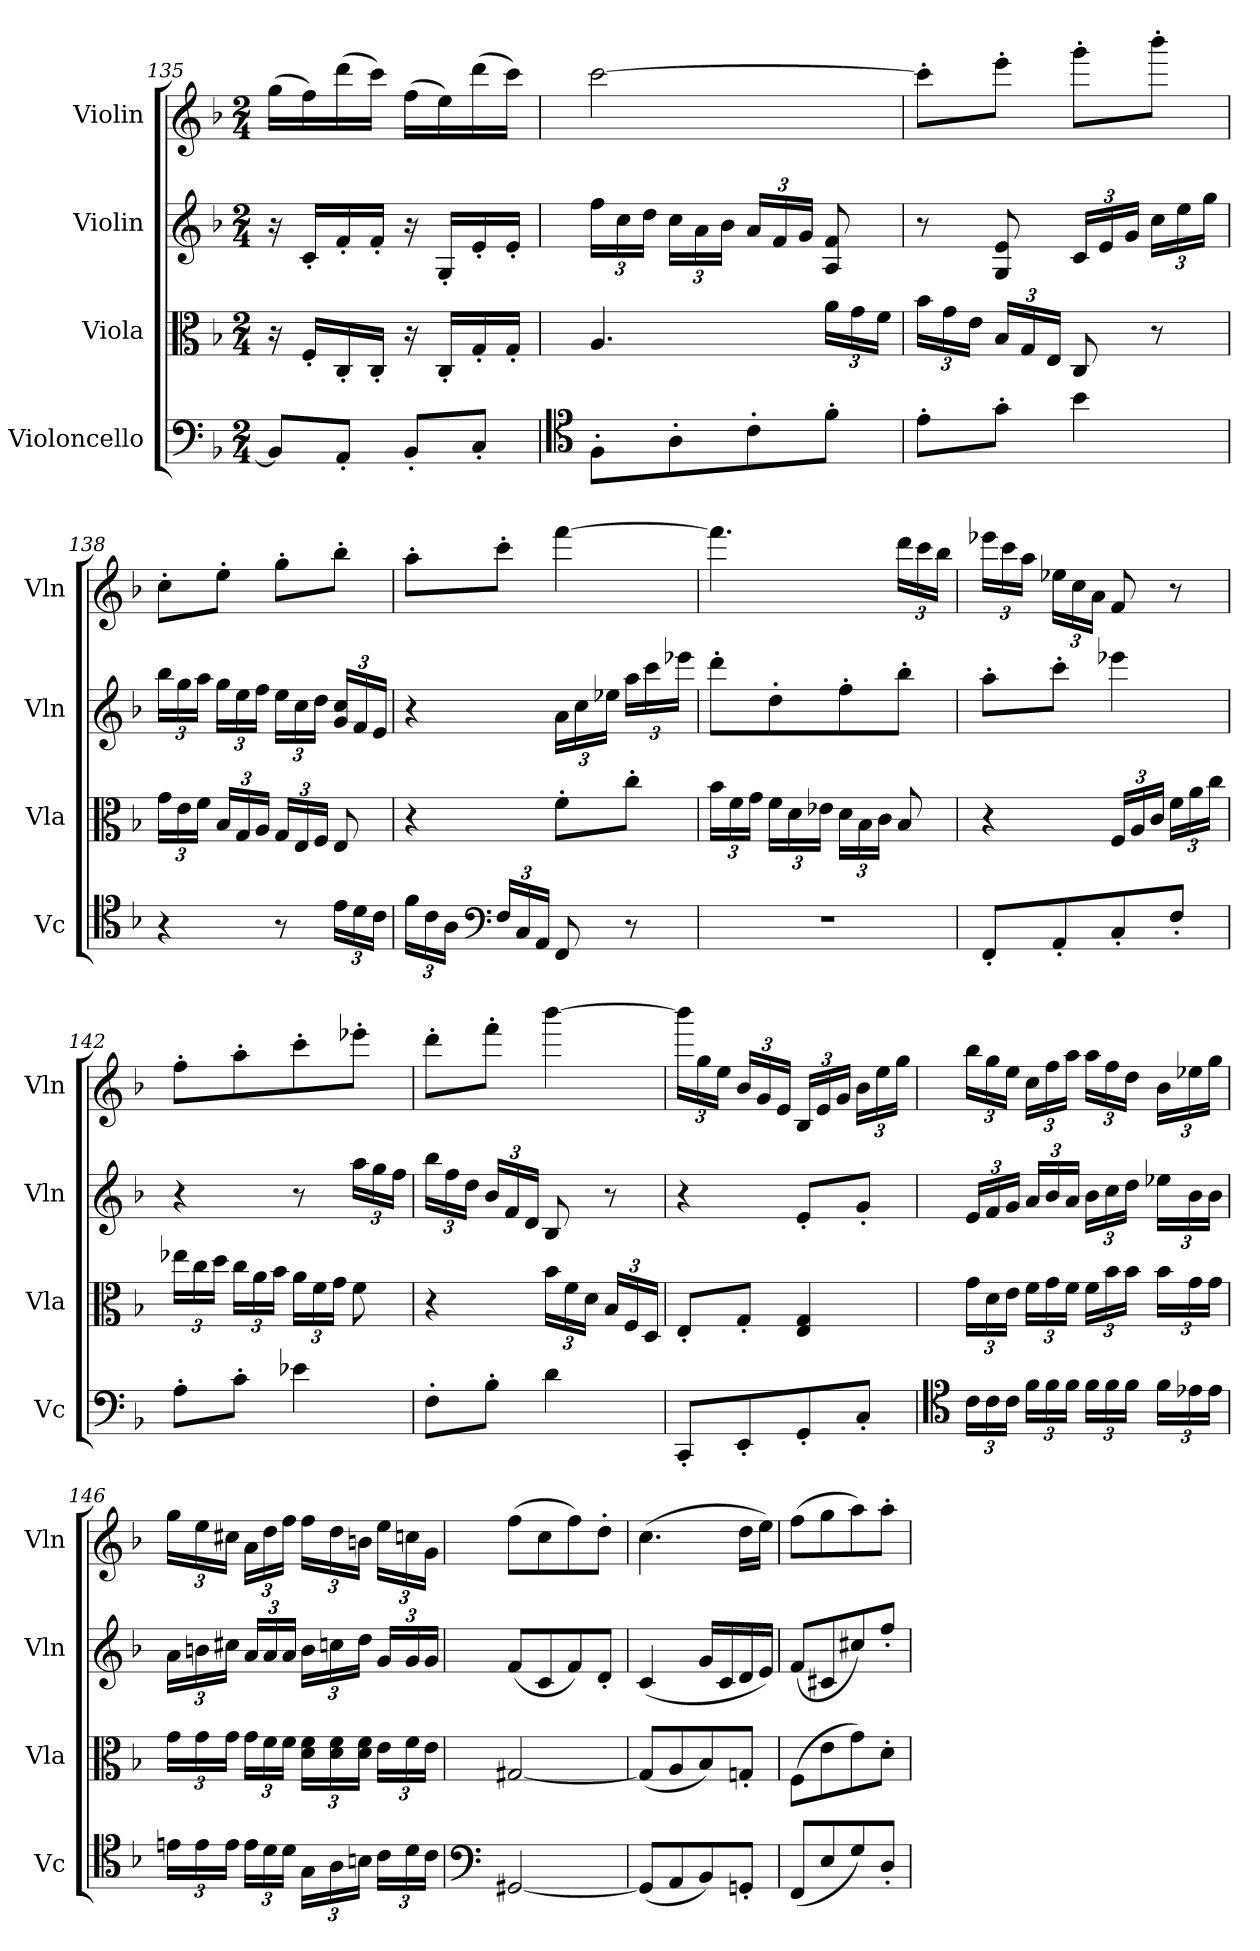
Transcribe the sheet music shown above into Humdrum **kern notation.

**kern	**kern	**kern	**kern
*part4	*part3	*part2	*part1
*staff4	*staff3	*staff2	*staff1
*I"Violoncello	*I"Viola	*I"Violin	*I"Violin
*I'Vc	*I'Vla	*I'Vln	*I'Vln
*clefF4	*clefC3	*clefG2	*clefG2
*k[b-]	*k[b-]	*k[b-]	*k[b-]
*M2/4	*M2/4	*M2/4	*M2/4
=135	=135	=135	=135
8BB-/L]	16r	16r	(16gg\LL
.	16F'/LL	16c'/LL	16ff\)
8AA'/J	16C'/	16f'/	(16ddd\
.	16C'/JJ	16f'/JJ	16ccc\JJ)
8BB-'/L	16r	16r	(16ff\LL
.	16C'/LL	16G'/LL	16ee\)
8C'/J	16G'/	16e'/	(16ddd\
.	16G'/JJ	16e'/JJ	16ccc\JJ)
=136	=136	=136	=136
*clefC4	*	*	*
8F'\L	4.A/	24ff\LL	[2ccc\
.	.	24cc\	.
.	.	24dd\JJ	.
8A'\	.	24cc\LL	.
.	.	24a\	.
.	.	24b-\JJ	.
8c'\	.	24a/LL	.
.	.	24f/	.
.	.	24g/JJ	.
8f'\J	24a\LL	8A/ 8f/	.
.	24g\	.	.
.	24f\JJ	.	.
=137	=137	=137	=137
8e'\L	24b-\LL	8r	8ccc'\L]
.	24g\	.	.
.	24e\JJ	.	.
8g'\J	24B-/LL	8G/ 8e/	8eee'\J
.	24G/	.	.
.	24E/JJ	.	.
4b-\	8C/	24c/LL	8ggg'\L
.	.	24e/	.
.	.	24g/JJ	.
.	8r	24cc\LL	8bbb-'\J
.	.	24ee\	.
.	.	24gg\JJ	.
=138	=138	=138	=138
4r	24g\LL	24bb-\LL	8cc'\L
.	24e\	24gg\	.
.	24f\JJ	24aa\JJ	.
.	24B-/LL	24gg\LL	8ee'\J
.	24G/	24ee\	.
.	24A/JJ	24ff\JJ	.
8r	24G/LL	24ee\LL	8gg'\L
.	24E/	24cc\	.
.	24F/JJ	24dd\JJ	.
24e\LL	8E/	24g/ 24cc/LL	8bb-'\J
24d\	.	24f/	.
24c\JJ	.	24e/JJ	.
=139	=139	=139	=139
24f\LL	4r	4r	8aa'\L
24c\	.	.	.
24A\JJ	.	.	.
*clefF4	*	*	*
24F/LL	.	.	8ccc'\J
24C/	.	.	.
24AA/JJ	.	.	.
8FF/	8f'\L	24a\LL	[4fff\
.	.	24cc\	.
.	.	24ee-X\JJ	.
8r	8cc'\J	24aa\LL	.
.	.	24ccc\	.
.	.	24eee-X\JJ	.
=140	=140	=140	=140
2r	24b-\LL	8ddd'\L	4.fff\]
.	24f\	.	.
.	24g\JJ	.	.
.	24f\LL	8dd'\	.
.	24d\	.	.
.	24e-X\JJ	.	.
.	24d\LL	8ff'\	.
.	24B-\	.	.
.	24c\JJ	.	.
.	8B-/	8bb-'\J	24ddd\LL
.	.	.	24ccc\
.	.	.	24bb-\JJ
=141	=141	=141	=141
8FF'/L	4r	8aa'\L	24eee-X\LL
.	.	.	24ccc\
.	.	.	24aa\JJ
8AA'/	.	8ccc'\J	24ee-X\LL
.	.	.	24cc\
.	.	.	24a\JJ
8C'/	24F/LL	4eee-X\	8f/
.	24A/	.	.
.	24c/JJ	.	.
8F'/J	24f\LL	.	8r
.	24a\	.	.
.	24cc\JJ	.	.
=142	=142	=142	=142
8A'\L	24ee-X\LL	4r	8ff'\L
.	24cc\	.	.
.	24dd\JJ	.	.
8c'\J	24cc\LL	.	8aa'\
.	24a\	.	.
.	24b-\JJ	.	.
4e-X\	24a\LL	8r	8ccc'\
.	24f\	.	.
.	24g\JJ	.	.
.	8f\	24aa\LL	8eee-X'\J
.	.	24gg\	.
.	.	24ff\JJ	.
=143	=143	=143	=143
8F'\L	4r	24bb-\LL	8ddd'\L
.	.	24ff\	.
.	.	24dd\JJ	.
8B-'\J	.	24b-/LL	8fff'\J
.	.	24f/	.
.	.	24d/JJ	.
4d\	24b-\LL	8B-/	[4bbb-\
.	24f\	.	.
.	24d\JJ	.	.
.	24B-/LL	8r	.
.	24F/	.	.
.	24D/JJ	.	.
=144	=144	=144	=144
8CC'/L	8E'/L	4r	24bbb-\LL]
.	.	.	24gg\
.	.	.	24ee\JJ
8EE'/	8G'/J	.	24b-/LL
.	.	.	24g/
.	.	.	24e/JJ
8GG'/	4E/ 4G/	8e'/L	24B-/LL
.	.	.	24e/
.	.	.	24g/JJ
8C'/J	.	8g'/J	24b-\LL
.	.	.	24ee\
.	.	.	24gg\JJ
=145	=145	=145	=145
*clefC4	*	*	*
24c\LL	24g\LL	24e/LL	24bb-\LL
24c\	24d\	24f/	24gg\
24c\JJ	24e\JJ	24g/JJ	24ee\JJ
24f\LL	24f\LL	24a/LL	24cc\LL
24f\	24g\	24b-/	24ff\
24f\JJ	24f\JJ	24a/JJ	24aa\JJ
24f\LL	24f\LL	24b-\LL	24aa\LL
24f\	24b-\	24cc\	24ff\
24f\JJ	24b-\JJ	24dd\JJ	24dd\JJ
24f\LL	24b-\LL	24ee-X\LL	24b-\LL
24e-X\	24g\	24b-\	24ee-X\
24e-\JJ	24g\JJ	24b-\JJ	24gg\JJ
=146	=146	=146	=146
24en\LL	24g\LL	24a\LL	24gg\LL
24e\	24g\	24bn\	24ee\
24e\JJ	24g\JJ	24cc#X\JJ	24cc#X\JJ
24e\LL	24g\LL	24a/LL	24a\LL
24d\	24f\	24a/	24dd\
24d\JJ	24f\JJ	24a/JJ	24ff\JJ
24G\LL	24d\ 24f\LL	24b\LL	24ff\LL
24A\	24d\ 24f\	24ccn\	24dd\
24Bn\JJ	24d\ 24f\JJ	24dd\JJ	24bn\JJ
24c\LL	24e\LL	24g/LL	24ee\LL
24d\	24f\	24g/	24ccn\
24c\JJ	24e\JJ	24g/JJ	24g\JJ
=147	=147	=147	=147
*clefF4	*	*	*
[2GG#X/	[2G#X/	(8f/L	(8ff\L
.	.	8c/	8cc\
.	.	8f/)	8ff\)
.	.	8d'/J	8dd'\J
=148	=148	=148	=148
(8GG#/L]	(8G#/L]	(4c/	(4.cc\
8AA/	8A/	.	.
8BB-/)	8B-/)	16g/LL	.
.	.	16c/	.
8GGn'/J	8Gn'/J	16d/	16dd\LL
.	.	16e/JJ)	16ee\JJ)
=149	=149	=149	=149
(8FF/L	(8F\L	(8f/L	(8ff\L
8E/	8e\	8c#X/	8gg\
8G/)	8g\)	8cc#X/)	8aa\)
8D'/J	8d'\J	8ff'/J	8aa'\J
=	=	=	=
*-	*-	*-	*-
